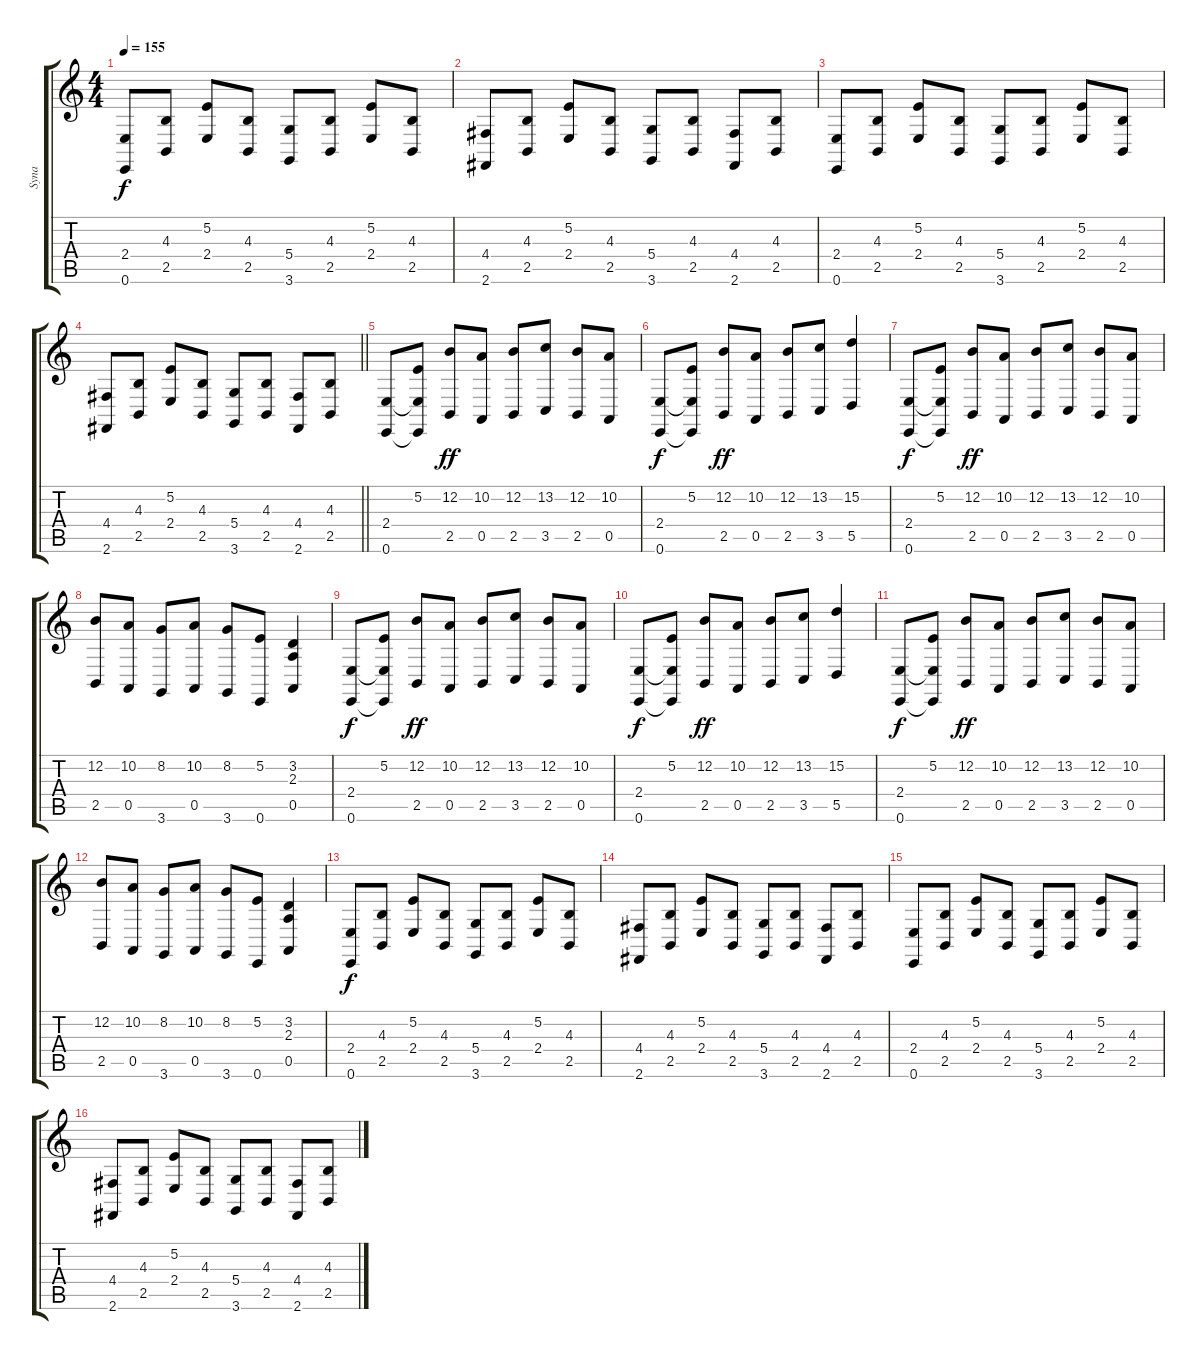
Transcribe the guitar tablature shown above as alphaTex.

\track ("Syna" "Syna") {instrument stringensemble1}
\staff {score tabs}
\tuning (E4 B3 G3 D3 A2 E2) {hide}
\ts (4 4)
\tempo 155
\clef g2
\ks c
(2.4 0.6).8{dy f} (4.3 2.5).8 (5.2 2.4).8 (4.3 2.5).8 (5.4 3.6).8 (4.3 2.5).8 (5.2 2.4).8 (4.3 2.5).8 |
(4.4 2.6).8 (4.3 2.5).8 (5.2 2.4).8 (4.3 2.5).8 (5.4 3.6).8 (4.3 2.5).8 (4.4 2.6).8 (4.3 2.5).8 |
(2.4 0.6).8 (4.3 2.5).8 (5.2 2.4).8 (4.3 2.5).8 (5.4 3.6).8 (4.3 2.5).8 (5.2 2.4).8 (4.3 2.5).8 |
\barLineRight lightlight
(4.4 2.6).8 (4.3 2.5).8 (5.2 2.4).8 (4.3 2.5).8 (5.4 3.6).8 (4.3 2.5).8 (4.4 2.6).8 (4.3 2.5).8 |
(2.4 0.6).8 (5.2 2.4{t} 0.6{t}).8 (12.2 2.5).8{dy ff} (10.2 0.5).8 (12.2 2.5).8 (13.2 3.5).8 (12.2 2.5).8 (10.2 0.5).8 |
(2.4 0.6).8{dy f} (5.2 2.4{t} 0.6{t}).8 (12.2 2.5).8{dy ff} (10.2 0.5).8 (12.2 2.5).8 (13.2 3.5).8 (15.2 5.5).4 |
(2.4 0.6).8{dy f} (5.2 2.4{t} 0.6{t}).8 (12.2 2.5).8{dy ff} (10.2 0.5).8 (12.2 2.5).8 (13.2 3.5).8 (12.2 2.5).8 (10.2 0.5).8 |
(12.2 2.5).8 (10.2 0.5).8 (8.2 3.6).8 (10.2 0.5).8 (8.2 3.6).8 (5.2 0.6).8 (3.2 2.3 0.5).4 |
(2.4 0.6).8{dy f} (5.2 2.4{t} 0.6{t}).8 (12.2 2.5).8{dy ff} (10.2 0.5).8 (12.2 2.5).8 (13.2 3.5).8 (12.2 2.5).8 (10.2 0.5).8 |
(2.4 0.6).8{dy f} (5.2 2.4{t} 0.6{t}).8 (12.2 2.5).8{dy ff} (10.2 0.5).8 (12.2 2.5).8 (13.2 3.5).8 (15.2 5.5).4 |
(2.4 0.6).8{dy f} (5.2 2.4{t} 0.6{t}).8 (12.2 2.5).8{dy ff} (10.2 0.5).8 (12.2 2.5).8 (13.2 3.5).8 (12.2 2.5).8 (10.2 0.5).8 |
(12.2 2.5).8 (10.2 0.5).8 (8.2 3.6).8 (10.2 0.5).8 (8.2 3.6).8 (5.2 0.6).8 (3.2 2.3 0.5).4 |
(2.4 0.6).8{dy f} (4.3 2.5).8 (5.2 2.4).8 (4.3 2.5).8 (5.4 3.6).8 (4.3 2.5).8 (5.2 2.4).8 (4.3 2.5).8 |
(4.4 2.6).8 (4.3 2.5).8 (5.2 2.4).8 (4.3 2.5).8 (5.4 3.6).8 (4.3 2.5).8 (4.4 2.6).8 (4.3 2.5).8 |
(2.4 0.6).8 (4.3 2.5).8 (5.2 2.4).8 (4.3 2.5).8 (5.4 3.6).8 (4.3 2.5).8 (5.2 2.4).8 (4.3 2.5).8 |
(4.4 2.6).8 (4.3 2.5).8 (5.2 2.4).8 (4.3 2.5).8 (5.4 3.6).8 (4.3 2.5).8 (4.4 2.6).8 (4.3 2.5).8
